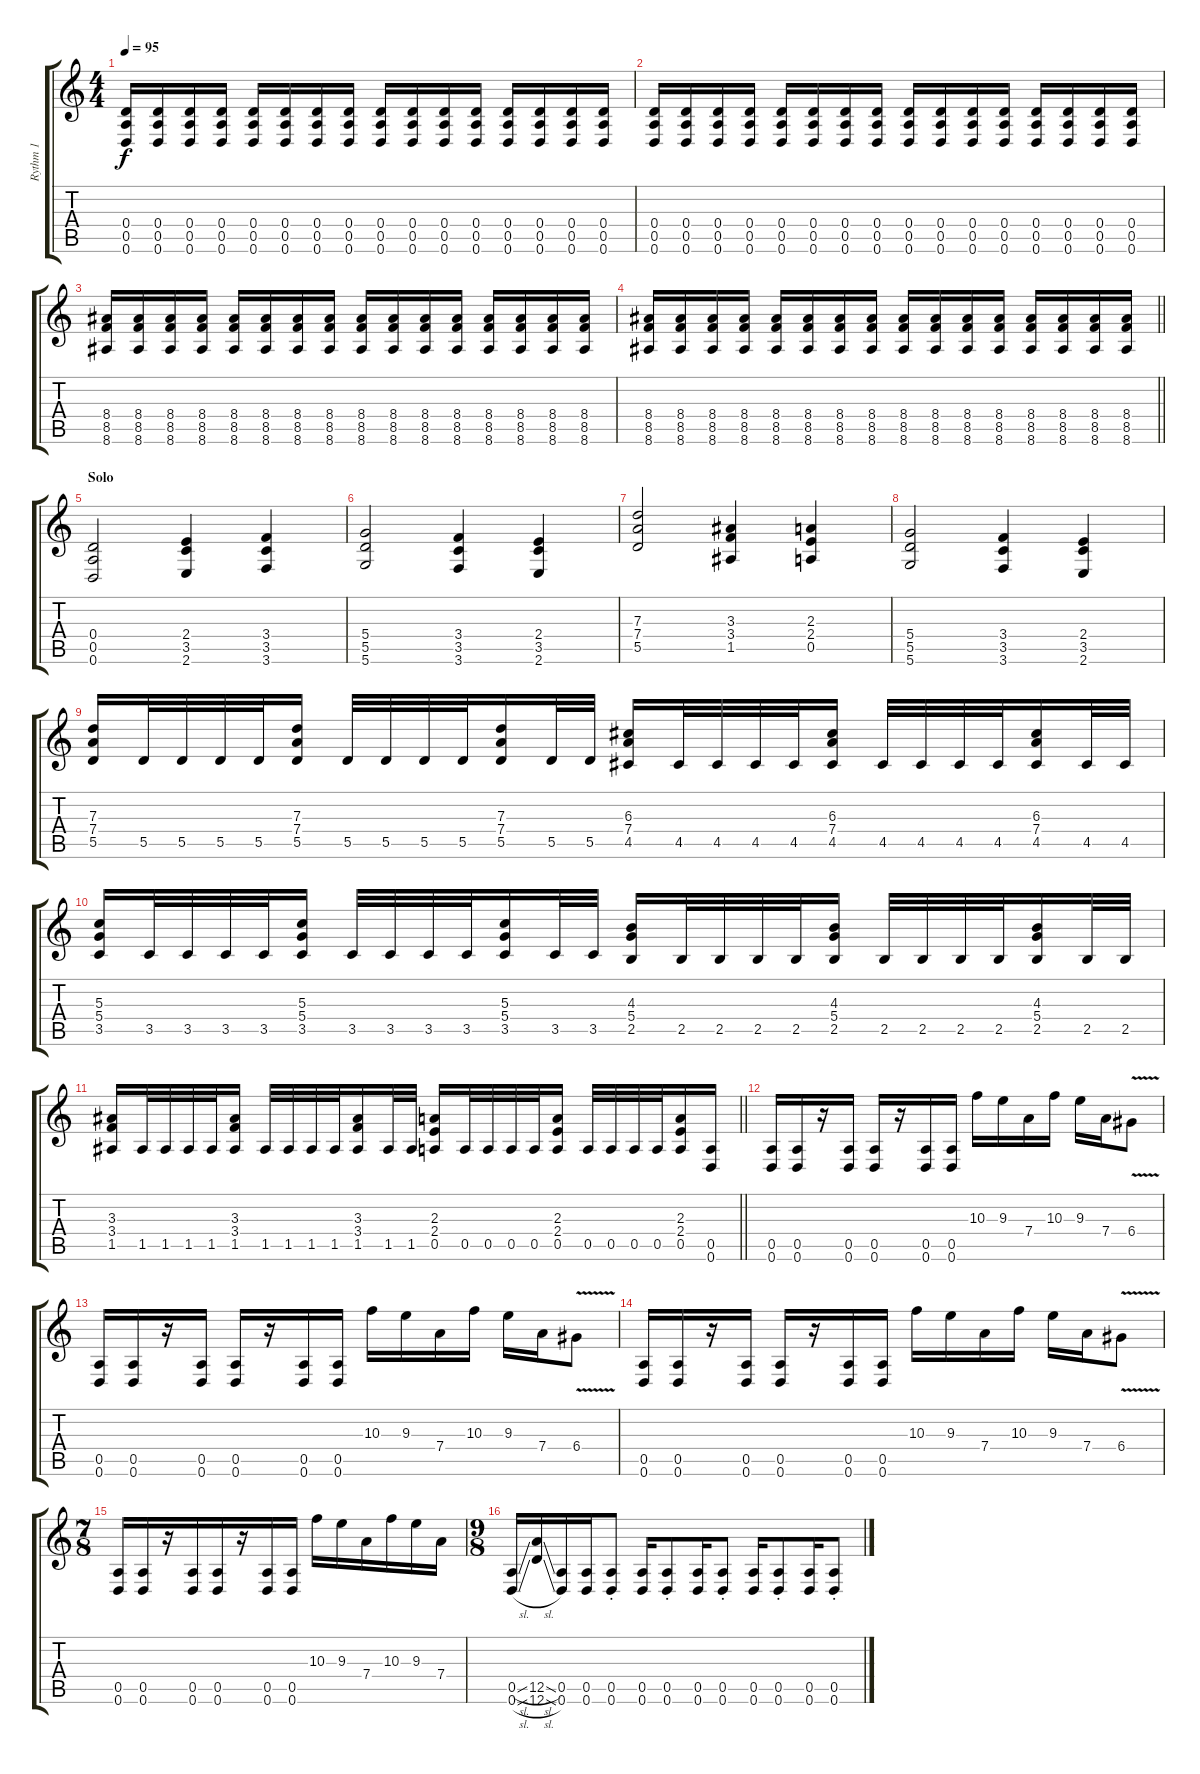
\track ("Rythm 1" "Rythm 1") {instrument distortionguitar}
\staff {score tabs}
\tuning (E4 B3 G3 D3 A2 D2) {hide}
\ts (4 4)
\tempo 95
\clef g2
\ks c
(0.4 0.5 0.6).16{dy f} (0.4 0.5 0.6).16 (0.4 0.5 0.6).16 (0.4 0.5 0.6).16 (0.4 0.5 0.6).16 (0.4 0.5 0.6).16 (0.4 0.5 0.6).16 (0.4 0.5 0.6).16 (0.4 0.5 0.6).16 (0.4 0.5 0.6).16 (0.4 0.5 0.6).16 (0.4 0.5 0.6).16 (0.4 0.5 0.6).16 (0.4 0.5 0.6).16 (0.4 0.5 0.6).16 (0.4 0.5 0.6).16 |
(0.4 0.5 0.6).16 (0.4 0.5 0.6).16 (0.4 0.5 0.6).16 (0.4 0.5 0.6).16 (0.4 0.5 0.6).16 (0.4 0.5 0.6).16 (0.4 0.5 0.6).16 (0.4 0.5 0.6).16 (0.4 0.5 0.6).16 (0.4 0.5 0.6).16 (0.4 0.5 0.6).16 (0.4 0.5 0.6).16 (0.4 0.5 0.6).16 (0.4 0.5 0.6).16 (0.4 0.5 0.6).16 (0.4 0.5 0.6).16 |
(8.4 8.5 8.6).16 (8.4 8.5 8.6).16 (8.4 8.5 8.6).16 (8.4 8.5 8.6).16 (8.4 8.5 8.6).16 (8.4 8.5 8.6).16 (8.4 8.5 8.6).16 (8.4 8.5 8.6).16 (8.4 8.5 8.6).16 (8.4 8.5 8.6).16 (8.4 8.5 8.6).16 (8.4 8.5 8.6).16 (8.4 8.5 8.6).16 (8.4 8.5 8.6).16 (8.4 8.5 8.6).16 (8.4 8.5 8.6).16 |
\barLineRight lightlight
(8.4 8.5 8.6).16 (8.4 8.5 8.6).16 (8.4 8.5 8.6).16 (8.4 8.5 8.6).16 (8.4 8.5 8.6).16 (8.4 8.5 8.6).16 (8.4 8.5 8.6).16 (8.4 8.5 8.6).16 (8.4 8.5 8.6).16 (8.4 8.5 8.6).16 (8.4 8.5 8.6).16 (8.4 8.5 8.6).16 (8.4 8.5 8.6).16 (8.4 8.5 8.6).16 (8.4 8.5 8.6).16 (8.4 8.5 8.6).16 |
\section ("" "Solo")
(0.4 0.5 0.6).2 (2.4 3.5 2.6).4 (3.4 3.5 3.6).4 |
(5.4 5.5 5.6).2 (3.4 3.5 3.6).4 (2.4 3.5 2.6).4 |
(7.3 7.4 5.5).2 (3.3 3.4 1.5).4 (2.3 2.4 0.5).4 |
(5.4 5.5 5.6).2 (3.4 3.5 3.6).4 (2.4 3.5 2.6).4 |
(7.3 7.4 5.5).16 5.5.32 5.5.32 5.5.32 5.5.32 (7.3 7.4 5.5).16 5.5.32 5.5.32 5.5.32 5.5.32 (7.3 7.4 5.5).16 5.5.32 5.5.32 (6.3 7.4 4.5).16 4.5.32 4.5.32 4.5.32 4.5.32 (6.3 7.4 4.5).16 4.5.32 4.5.32 4.5.32 4.5.32 (6.3 7.4 4.5).16 4.5.32 4.5.32 |
(5.3 5.4 3.5).16 3.5.32 3.5.32 3.5.32 3.5.32 (5.3 5.4 3.5).16 3.5.32 3.5.32 3.5.32 3.5.32 (5.3 5.4 3.5).16 3.5.32 3.5.32 (4.3 5.4 2.5).16 2.5.32 2.5.32 2.5.32 2.5.32 (4.3 5.4 2.5).16 2.5.32 2.5.32 2.5.32 2.5.32 (4.3 5.4 2.5).16 2.5.32 2.5.32 |
\barLineRight lightlight
(3.3 3.4 1.5).16 1.5.32 1.5.32 1.5.32 1.5.32 (3.3 3.4 1.5).16 1.5.32 1.5.32 1.5.32 1.5.32 (3.3 3.4 1.5).16 1.5.32 1.5.32 (2.3 2.4 0.5).16 0.5.32 0.5.32 0.5.32 0.5.32 (2.3 2.4 0.5).16 0.5.32 0.5.32 0.5.32 0.5.32 (2.3 2.4 0.5).16 (0.5 0.6).16 |
(0.5 0.6).16 (0.5 0.6).16 r.16 (0.5 0.6).16 (0.5 0.6).16 r.16 (0.5 0.6).16 (0.5 0.6).16 10.3.16 9.3.16 7.4.16 10.3.16 9.3.16 7.4.16 6.4{v}.8 |
(0.5 0.6).16 (0.5 0.6).16 r.16 (0.5 0.6).16 (0.5 0.6).16 r.16 (0.5 0.6).16 (0.5 0.6).16 10.3.16 9.3.16 7.4.16 10.3.16 9.3.16 7.4.16 6.4{v}.8 |
(0.5 0.6).16 (0.5 0.6).16 r.16 (0.5 0.6).16 (0.5 0.6).16 r.16 (0.5 0.6).16 (0.5 0.6).16 10.3.16 9.3.16 7.4.16 10.3.16 9.3.16 7.4.16 6.4{v}.8 |
\ts (7 8)
(0.5 0.6).16 (0.5 0.6).16 r.16 (0.5 0.6).16 (0.5 0.6).16 r.16 (0.5 0.6).16 (0.5 0.6).16 10.3.16 9.3.16 7.4.16 10.3.16 9.3.16 7.4.16 |
\ts (9 8)
(0.5{sl} 0.6{sl}).16 (12.5{sl} 12.6{sl}).16 (0.5 0.6).16 (0.5 0.6).16 (0.5{st} 0.6{st}).8 (0.5 0.6).16 (0.5{st} 0.6{st}).8 (0.5 0.6).16 (0.5{st} 0.6{st}).8 (0.5 0.6).16 (0.5{st} 0.6{st}).8 (0.5 0.6).16 (0.5{st} 0.6{st}).8
